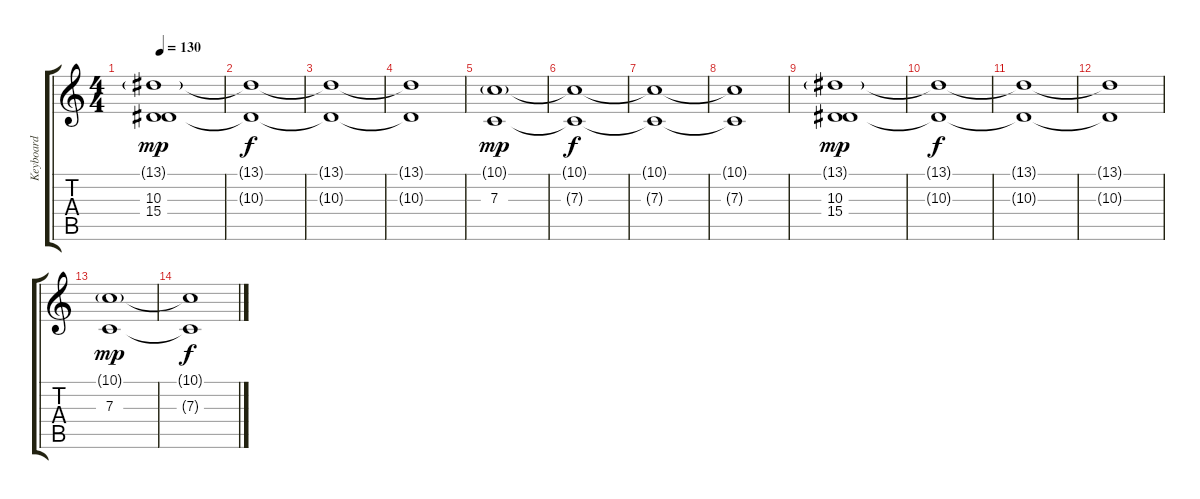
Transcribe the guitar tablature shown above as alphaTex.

\track ("Keyboard" "Keyboard") {instrument choiraahs}
\staff {score tabs}
\tuning (D4 A3 F3 C3 G2 C2) {hide}
\ts (4 4)
\tempo 130
\clef g2
\ks c
(13.1{g} 10.3 15.4).1{dy mp} |
(13.1{t} 10.3{t}).1{dy f} |
(13.1{t} 10.3{t}).1 |
(13.1{t} 10.3{t}).1 |
(10.1{g} 7.3).1{dy mp} |
(10.1{t} 7.3{t}).1{dy f} |
(10.1{t} 7.3{t}).1 |
(10.1{t} 7.3{t}).1 |
(13.1{g} 10.3 15.4).1{dy mp} |
(13.1{t} 10.3{t}).1{dy f} |
(13.1{t} 10.3{t}).1 |
(13.1{t} 10.3{t}).1 |
(10.1{g} 7.3).1{dy mp volume 2} |
(10.1{t} 7.3{t}).1{dy f}
